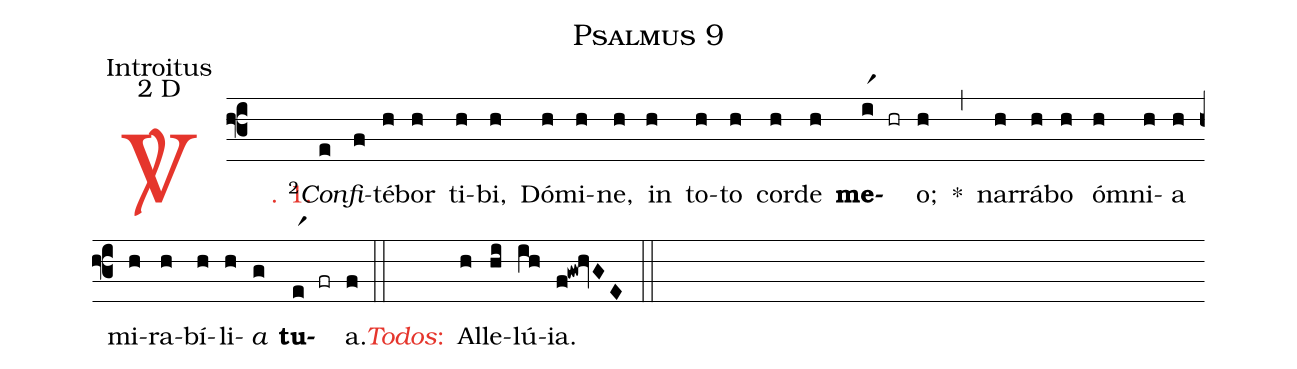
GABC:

name: Psalmus 9;
office-part: Introitus;
mode: 2;
mode-differentia: D;
%%
(f3)

<c><sp>V/</sp>. 1.</c>() <v>\VSup{2}</v><i>Con</i>(e)<i>fi</i>(f)té(h)bor(h) ti(h)bi,(h) Dó(h)mi(h)ne,(h) in(h) to(h)to(h) cor(h)de(h) <b>me</b>(ir1 hr)o;(h) *(,) nar(h)rá(h)bo(h) óm(h)ni(h)a(h) mi(h)ra(h)bí(h)li(h)<i>a</i>(g) <b>tu</b>(er1 fr)a.(f) (::)

<nlba><c><i>Todos</i>:</c>() Al</nlba>(h)le(hi)lú(ih)ia.(f!gw!hvGE) (::)
